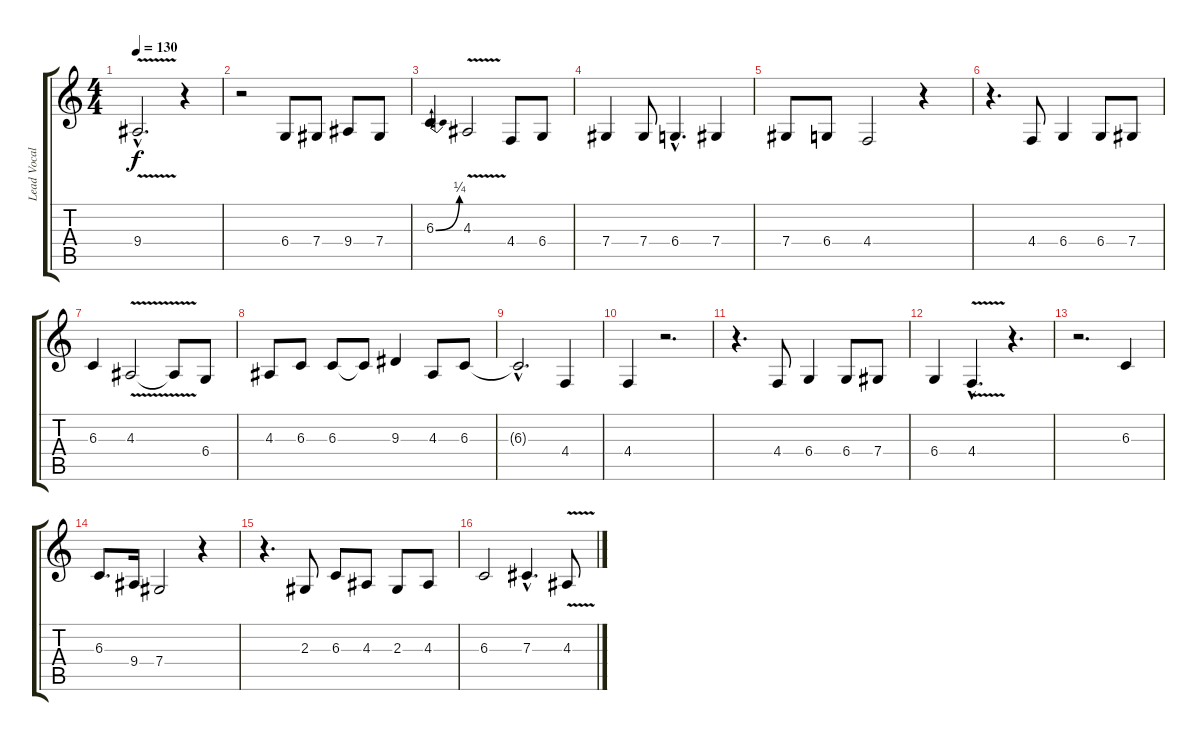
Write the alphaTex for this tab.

\track ("Lead Vocal" "Lead Vocal") {instrument tenorsax}
\staff {score tabs}
\tuning (Eb4 Bb3 Gb3 Db3 Ab2 Eb2) {hide}
\ts (4 4)
\tempo 130
\clef g2
\ks c
9.4{v hac}.2{d dy f} r.4 |
r.2 6.4.8 7.4.8 9.4.8 7.4.8 |
6.3{be (bend 0 0 60 1)}.4 4.3{v}.2 4.4.8 6.4.8 |
7.4.4 7.4.8 6.4{hac}.4{d} 7.4.4 |
7.4.8 6.4.8 4.4.2 r.4 |
r.4{d} 4.4.8 6.4.4 6.4.8 7.4.8 |
6.3.4 4.3{v}.2 4.3{t}.8 6.4.8 |
4.3.8 6.3.8 6.3.8 6.3{t}.8 9.3.4 4.3.8 6.3.8 |
6.3{hac t}.2{d} 4.4.4 |
4.4.4 r.2{d} |
r.4{d} 4.4.8 6.4.4 6.4.8 7.4.8 |
6.4.4 4.4{v hac}.4{d} r.4{d} |
r.2{d} 6.3.4 |
6.3.8{d} 9.4.16 7.4.2 r.4 |
r.4{d} 2.3.8 6.3.8 4.3.8 2.3.8 4.3.8 |
6.3.2 7.3{hac}.4{d} 4.3{v}.8
